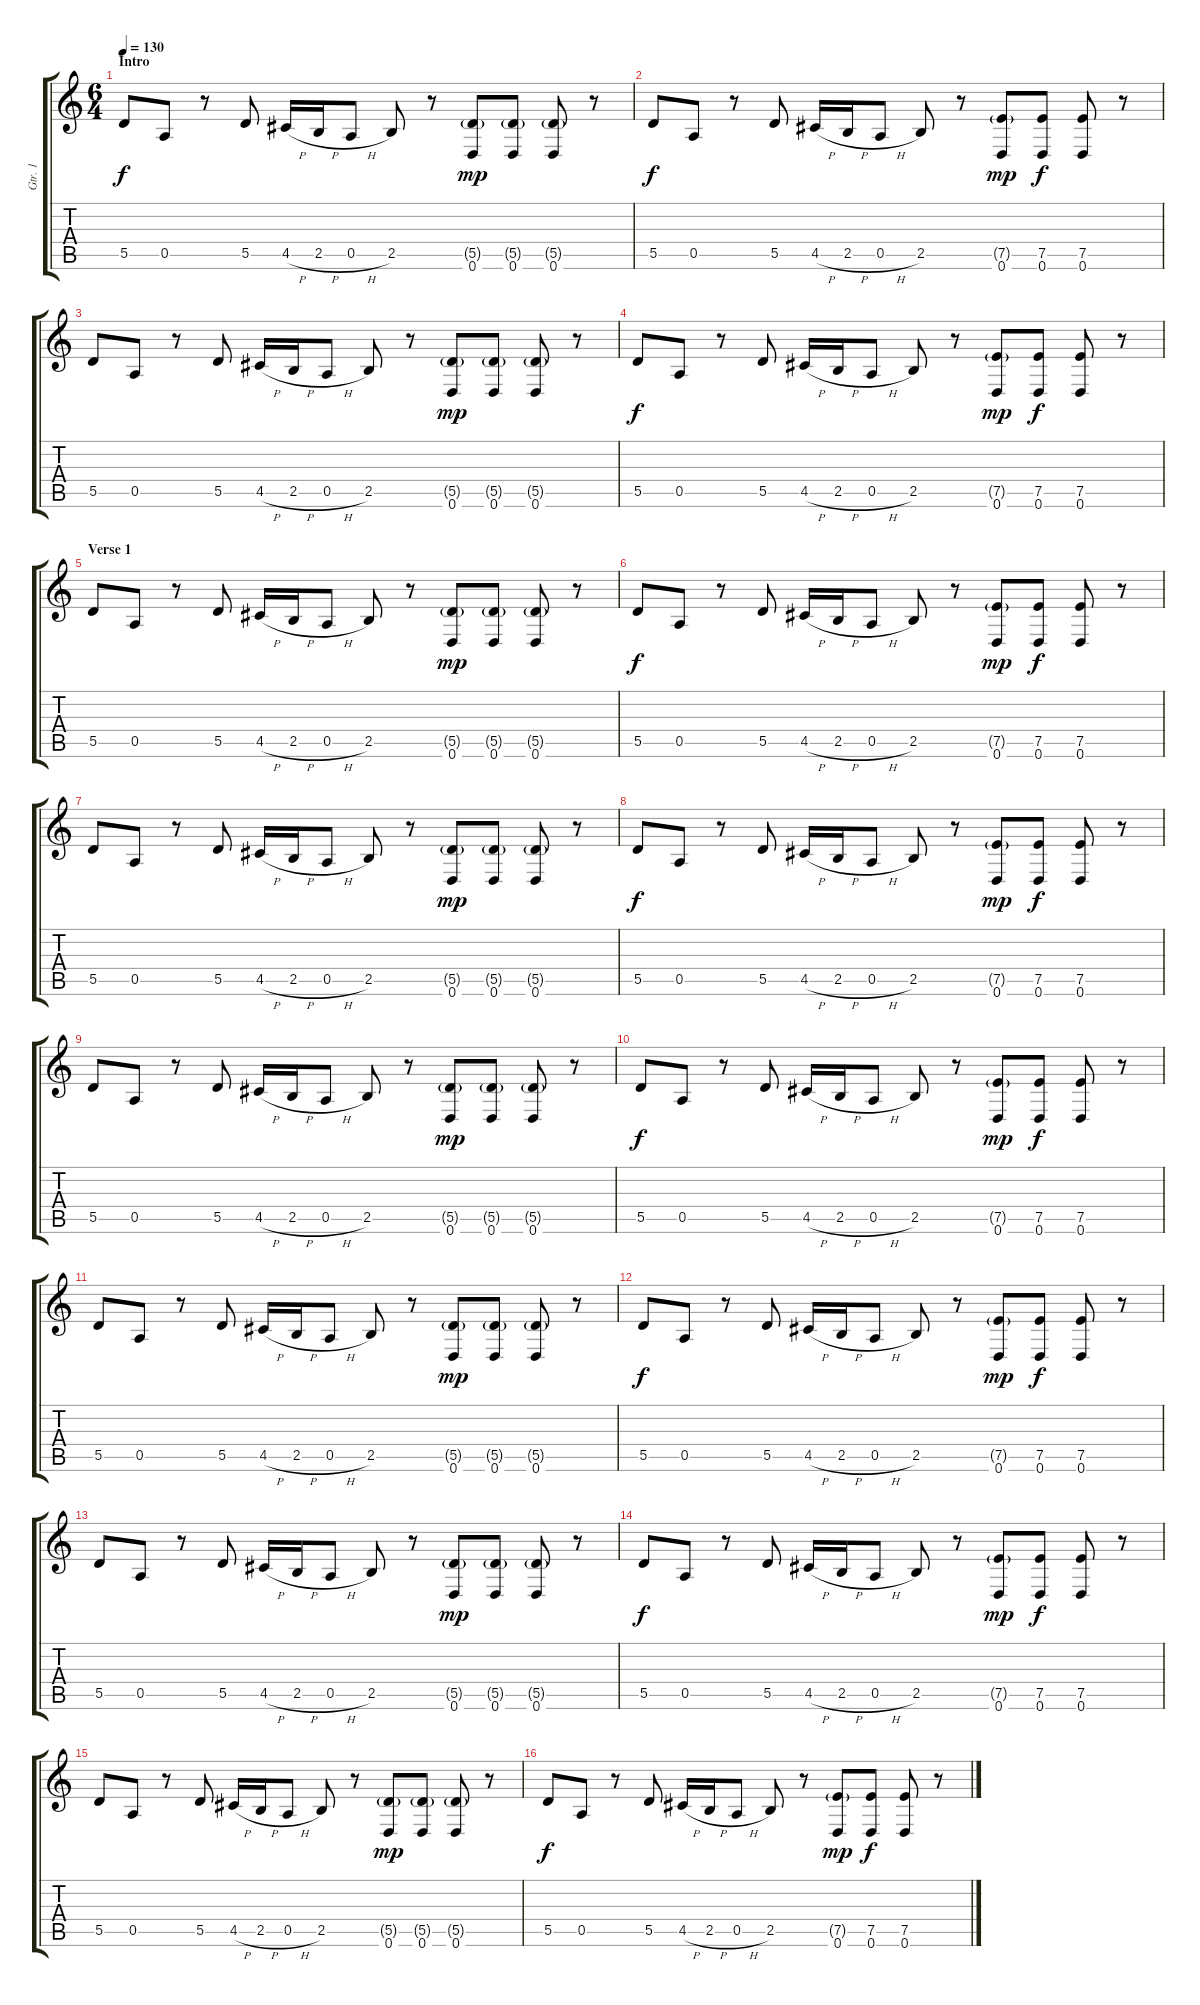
\track ("Gtr. 1" "Gtr. 1") {instrument distortionguitar}
\staff {score tabs}
\tuning (E4 B3 G3 D3 A2 D2) {hide}
\ts (6 4)
\section ("" "Intro")
\tempo 130
\clef g2
\ks c
5.5.8{dy f instrument distortionguitar} 0.5.8 r.8 5.5.8 4.5{h}.16 2.5{h}.16 0.5{h}.8 2.5.8 r.8 (5.5{g} 0.6).8{dy mp} (5.5{g} 0.6).8 (5.5{g} 0.6).8 r.8 |
5.5.8{dy f} 0.5.8 r.8 5.5.8 4.5{h}.16 2.5{h}.16 0.5{h}.8 2.5.8 r.8 (7.5{g} 0.6).8{dy mp} (7.5 0.6).8{dy f} (7.5 0.6).8 r.8 |
5.5.8 0.5.8 r.8 5.5.8 4.5{h}.16 2.5{h}.16 0.5{h}.8 2.5.8 r.8 (5.5{g} 0.6).8{dy mp} (5.5{g} 0.6).8 (5.5{g} 0.6).8 r.8 |
5.5.8{dy f} 0.5.8 r.8 5.5.8 4.5{h}.16 2.5{h}.16 0.5{h}.8 2.5.8 r.8 (7.5{g} 0.6).8{dy mp} (7.5 0.6).8{dy f} (7.5 0.6).8 r.8 |
\section ("" "Verse 1")
5.5.8 0.5.8 r.8 5.5.8 4.5{h}.16 2.5{h}.16 0.5{h}.8 2.5.8 r.8 (5.5{g} 0.6).8{dy mp} (5.5{g} 0.6).8 (5.5{g} 0.6).8 r.8 |
5.5.8{dy f} 0.5.8 r.8 5.5.8 4.5{h}.16 2.5{h}.16 0.5{h}.8 2.5.8 r.8 (7.5{g} 0.6).8{dy mp} (7.5 0.6).8{dy f} (7.5 0.6).8 r.8 |
5.5.8 0.5.8 r.8 5.5.8 4.5{h}.16 2.5{h}.16 0.5{h}.8 2.5.8 r.8 (5.5{g} 0.6).8{dy mp} (5.5{g} 0.6).8 (5.5{g} 0.6).8 r.8 |
5.5.8{dy f} 0.5.8 r.8 5.5.8 4.5{h}.16 2.5{h}.16 0.5{h}.8 2.5.8 r.8 (7.5{g} 0.6).8{dy mp} (7.5 0.6).8{dy f} (7.5 0.6).8 r.8 |
5.5.8 0.5.8 r.8 5.5.8 4.5{h}.16 2.5{h}.16 0.5{h}.8 2.5.8 r.8 (5.5{g} 0.6).8{dy mp} (5.5{g} 0.6).8 (5.5{g} 0.6).8 r.8 |
5.5.8{dy f} 0.5.8 r.8 5.5.8 4.5{h}.16 2.5{h}.16 0.5{h}.8 2.5.8 r.8 (7.5{g} 0.6).8{dy mp} (7.5 0.6).8{dy f} (7.5 0.6).8 r.8 |
5.5.8 0.5.8 r.8 5.5.8 4.5{h}.16 2.5{h}.16 0.5{h}.8 2.5.8 r.8 (5.5{g} 0.6).8{dy mp} (5.5{g} 0.6).8 (5.5{g} 0.6).8 r.8 |
5.5.8{dy f} 0.5.8 r.8 5.5.8 4.5{h}.16 2.5{h}.16 0.5{h}.8 2.5.8 r.8 (7.5{g} 0.6).8{dy mp} (7.5 0.6).8{dy f} (7.5 0.6).8 r.8 |
5.5.8 0.5.8 r.8 5.5.8 4.5{h}.16 2.5{h}.16 0.5{h}.8 2.5.8 r.8 (5.5{g} 0.6).8{dy mp} (5.5{g} 0.6).8 (5.5{g} 0.6).8 r.8 |
5.5.8{dy f} 0.5.8 r.8 5.5.8 4.5{h}.16 2.5{h}.16 0.5{h}.8 2.5.8 r.8 (7.5{g} 0.6).8{dy mp} (7.5 0.6).8{dy f} (7.5 0.6).8 r.8 |
5.5.8 0.5.8 r.8 5.5.8 4.5{h}.16 2.5{h}.16 0.5{h}.8 2.5.8 r.8 (5.5{g} 0.6).8{dy mp} (5.5{g} 0.6).8 (5.5{g} 0.6).8 r.8 |
5.5.8{dy f} 0.5.8 r.8 5.5.8 4.5{h}.16 2.5{h}.16 0.5{h}.8 2.5.8 r.8 (7.5{g} 0.6).8{dy mp} (7.5 0.6).8{dy f} (7.5 0.6).8 r.8
